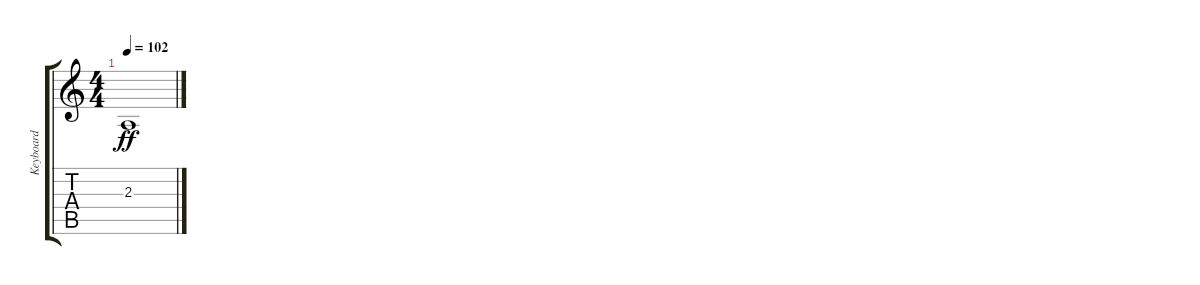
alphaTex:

\track ("Keyboard" "Keyboard") {instrument electricpiano1}
\staff {score tabs}
\tuning (E4 B3 G3 D3 A2 E2) {hide}
\ts (4 4)
\tempo 102
\clef g2
\ks c
2.3.1{dy ff}
